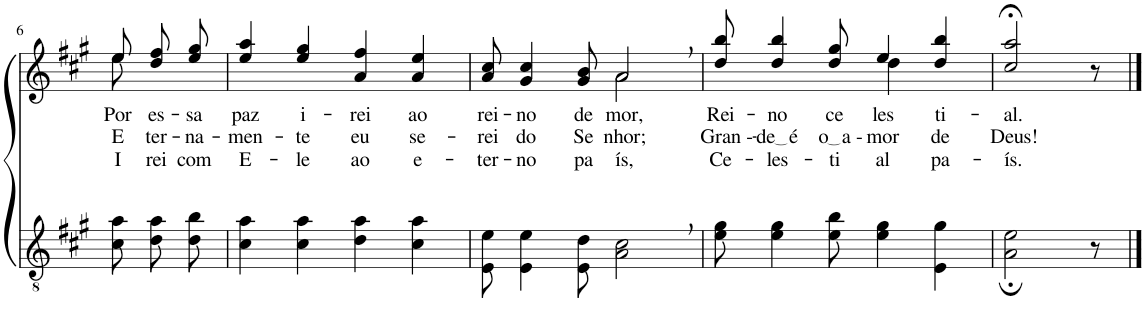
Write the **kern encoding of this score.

**kern	**kern	**text	**text	**text
*part2	*part1	*part1	*part1	*part1
*staff2	*staff1	*staff1	*staff1	*staff1
*I"Parte III e IV	*I"Parte I e II	*	*	*
!!LO:PB:g=z
*clefGv2	*clefG2	*	*	*
*Trd5c9	*Trd5c9	*	*	*
*k[f#c#g#]	*k[f#c#g#]	*	*	*
*M4/4	*M4/4	*	*	*
=6	=6	=6	=6	=6
*	*^	*	*	*
!	!	!	!LO:LY:b	!LO:LY:b	!LO:LY:b
8c#\ 8a\	8ee/	8ee\	Por	E-	I-
!	!	!	!LO:LY:b	!LO:LY:b	!LO:LY:b
8d\ 8a\L	8dd\ 8ff#\L	4ryy	es-	-ter-	-rei
!	!	!	!LO:LY:b	!LO:LY:b	!LO:LY:b
8d\ 8b\J	8ee\ 8gg#\J	.	-sa	-na-	com
*	*v	*v	*	*	*
=7	=7	=7	=7	=7
!	!	!LO:LY:b	!LO:LY:b	!LO:LY:b
4c#\ 4a\	4ee/ 4aa/	paz	-men-	E-
!	!	!LO:LY:b	!LO:LY:b	!LO:LY:b
4c#\ 4a\	4ee/ 4gg#/	i-	-te	-le
!	!	!LO:LY:b	!LO:LY:b	!LO:LY:b
4d\ 4a\	4a/ 4ff#/	-rei	eu	ao
!	!	!LO:LY:b	!LO:LY:b	!LO:LY:b
4c#\ 4a\	4a/ 4ee/	ao	se-	e-
=8	=8	=8	=8	=8
!	!	!LO:LY:b	!LO:LY:b	!LO:LY:b
*	*^	*	*	*
8E\ 8e\	8a/ 8cc#/	2ryy	rei-	-rei	-ter-
!	!	!	!LO:LY:b	!LO:LY:b	!LO:LY:b
4E\ 4e\	4g#/ 4cc#/	.	-no	do	-no
!	!	!	!LO:LY:b	!LO:LY:b	!LO:LY:b
8E\ 8d\	8g#/ 8b/	.	de	Se-	pa-
!	!	!	!LO:LY:b	!LO:LY:b	!LO:LY:b
2A\, 2c#\,	2a,/	2a\	mor,	-nhor;	-ís,
=9	=9	=9	=9	=9	=9
!	!	!	!LO:LY:b	!LO:LY:b	!LO:LY:b
8e\ 8g#\	8dd/ 8bb/	2ryy	Rei-	Gran --	Ce-
!	!	!	!LO:LY:b	!LO:LY:b	!LO:LY:b
4e\ 4g#\	4dd/ 4bb/	.	-no	de é	-les-
!	!	!	!LO:LY:b	!LO:LY:b	!LO:LY:b
8e\ 8b\	8dd/ 8gg#/	.	ce-	o a -	-ti-
!	!	!	!LO:LY:b	!LO:LY:b	!LO:LY:b
4e\ 4g#\	4ee/	4dd\	-les-	-mor	-al
!	!	!	!LO:LY:b	!LO:LY:b	!LO:LY:b
4E\ 4g#\	4dd/ 4bb/	4ryy	-ti-	de	pa-
=10	=10	=10	=10	=10	=10
!	!	!	!LO:LY:b	!LO:LY:b	!LO:LY:b
*	*v	*v	*	*	*
2A\; 2e\;	2cc#/;< 2aa/;<	-al.	Deus!	-ís.
8r	8r	.	.	.
==	==	==	==	==
*-	*-	*-	*-	*-
